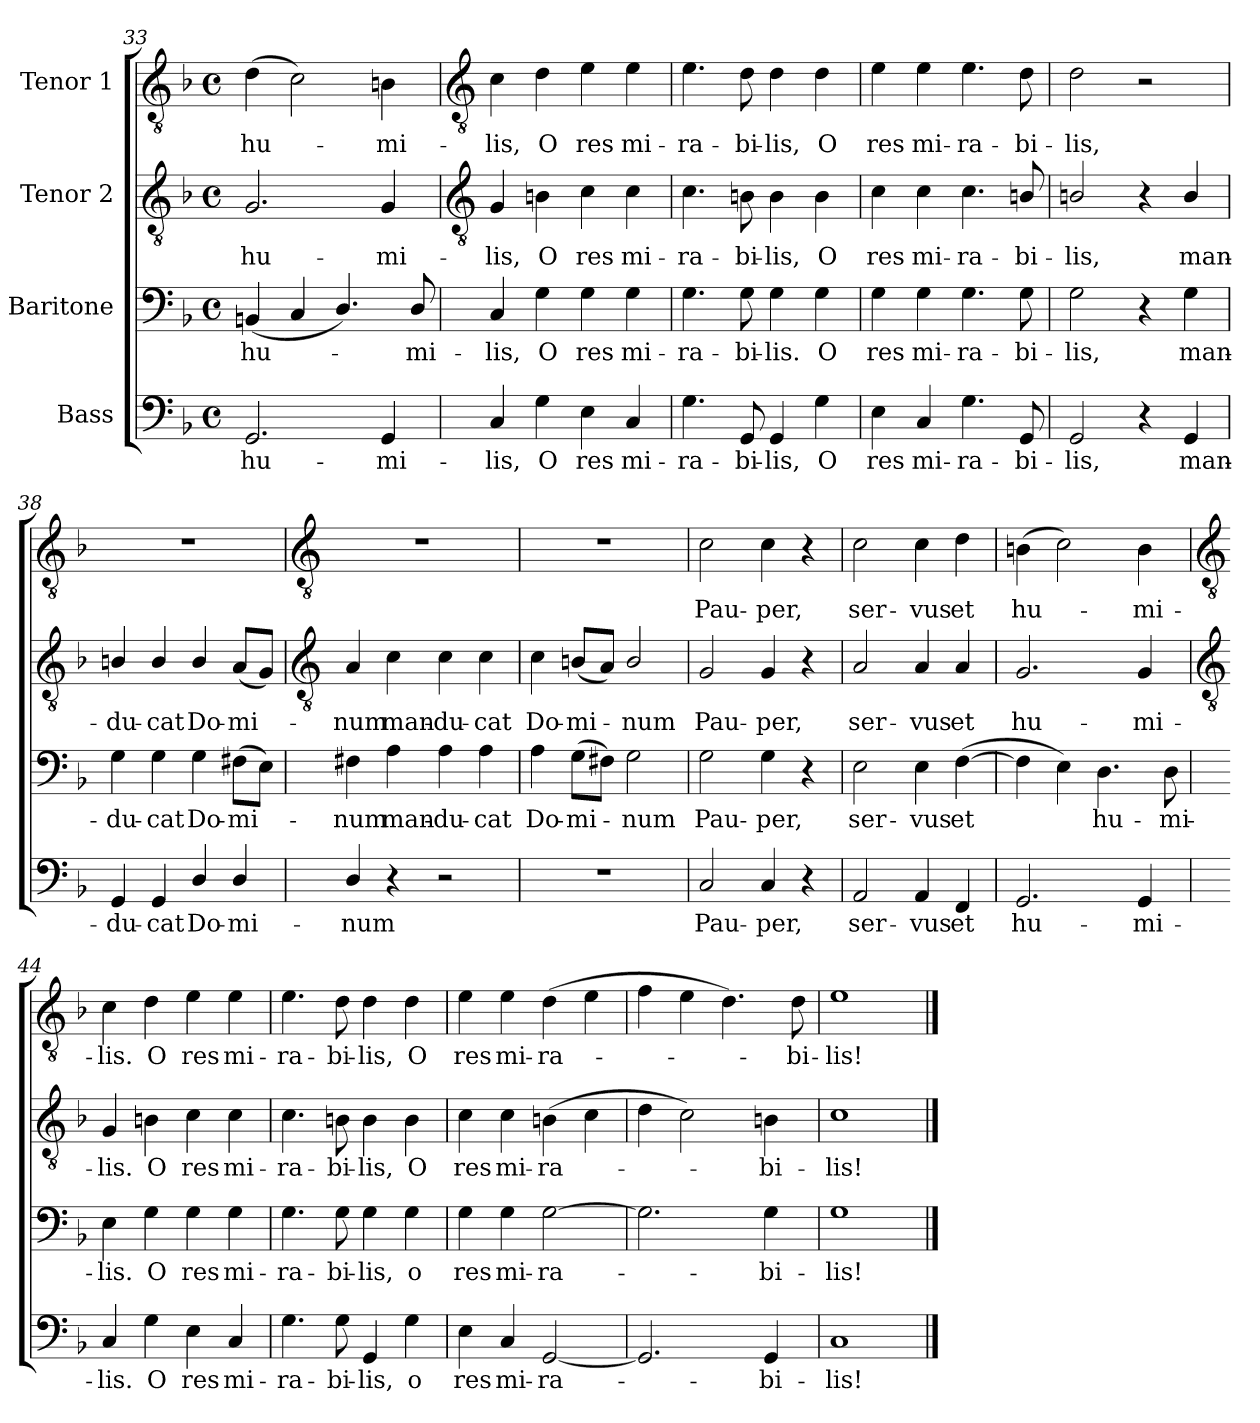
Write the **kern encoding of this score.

**kern	**text	**kern	**text	**kern	**text	**kern	**text
*part4	*part4	*part3	*part3	*part2	*part2	*part1	*part1
*staff4	*staff4	*staff3	*staff3	*staff2	*staff2	*staff1	*staff1
*I"Bass	*	*I"Baritone	*	*I"Tenor 2	*	*I"Tenor 1	*
*clefF4	*	*clefF4	*	*clefGv2	*	*clefGv2	*
*k[b-]	*	*k[b-]	*	*k[b-]	*	*k[b-]	*
*F:	*	*F:	*	*F:	*	*F:	*
*M4/4	*	*M4/4	*	*M4/4	*	*M4/4	*
*met(c)	*	*met(c)	*	*met(c)	*	*met(c)	*
=33	=33	=33	=33	=33	=33	=33	=33
!	!LO:LY:b	!	!LO:LY:b	!	!LO:LY:b	!	!LO:LY:b
2.GG	hu-	(<4BBn	hu-	2.G	hu-	(>4d	hu-
.	.	4C	.	.	.	2c)	.
.	.	4.D/)	.	.	.	.	.
!	!LO:LY:b	!	!	!	!LO:LY:b	!	!LO:LY:b
4GG	-mi-	.	.	4G	-mi-	4Bn	mi-
!	!	!	!LO:LY:b	!	!	!	!
.	.	8D/	mi-	.	.	.	.
!!LO:LB:g=z
=34	=34	=34	=34	=34	=34	=34	=34
*	*	*	*	*clefGv2	*	*clefGv2	*
!	!LO:LY:b	!	!LO:LY:b	!	!LO:LY:b	!	!LO:LY:b
4C	-lis,	4C	-lis,	4G	-lis,	4c	-lis,
!	!LO:LY:b	!	!LO:LY:b	!	!LO:LY:b	!	!LO:LY:b
4G	O	4G	O	4Bn	O	4d	O
!	!LO:LY:b	!	!LO:LY:b	!	!LO:LY:b	!	!LO:LY:b
4E	res	4G	res	4c	res	4e	res
!	!LO:LY:b	!	!LO:LY:b	!	!LO:LY:b	!	!LO:LY:b
4C	mi-	4G	mi-	4c	mi-	4e	mi-
=35	=35	=35	=35	=35	=35	=35	=35
!	!LO:LY:b	!	!LO:LY:b	!	!LO:LY:b	!	!LO:LY:b
4.G	-ra-	4.G	-ra-	4.c	-ra-	4.e	-ra-
!	!LO:LY:b	!	!LO:LY:b	!	!LO:LY:b	!	!LO:LY:b
8GG	-bi-	8G	-bi-	8Bn	-bi-	8d	-bi-
!	!LO:LY:b	!	!LO:LY:b	!	!LO:LY:b	!	!LO:LY:b
4GG	-lis,	4G	-lis.	4B	-lis,	4d	-lis,
!	!LO:LY:b	!	!LO:LY:b	!	!LO:LY:b	!	!LO:LY:b
4G	O	4G	O	4B	O	4d	O
=36	=36	=36	=36	=36	=36	=36	=36
!	!LO:LY:b	!	!LO:LY:b	!	!LO:LY:b	!	!LO:LY:b
4E	res	4G	res	4c	res	4e	res
!	!LO:LY:b	!	!LO:LY:b	!	!LO:LY:b	!	!LO:LY:b
4C	mi-	4G	mi-	4c	mi-	4e	mi-
!	!LO:LY:b	!	!LO:LY:b	!	!LO:LY:b	!	!LO:LY:b
4.G	-ra-	4.G	-ra-	4.c	-ra-	4.e	-ra-
!	!LO:LY:b	!	!LO:LY:b	!	!LO:LY:b	!	!LO:LY:b
8GG	-bi-	8G	-bi-	8Bn/	-bi-	8d	-bi-
=37	=37	=37	=37	=37	=37	=37	=37
!	!LO:LY:b	!	!LO:LY:b	!	!LO:LY:b	!	!LO:LY:b
2GG	-lis,	2G	-lis,	2Bn/	-lis,	2d	-lis,
4r	.	4r	.	4r	.	2r	.
!	!LO:LY:b	!	!LO:LY:b	!	!LO:LY:b	!	!
4GG	man-	4G	man-	4B/	man-	.	.
=38	=38	=38	=38	=38	=38	=38	=38
!	!LO:LY:b	!	!LO:LY:b	!	!LO:LY:b	!	!
4GG	-du-	4G	-du-	4Bn/	-du-	1r	.
!	!LO:LY:b	!	!LO:LY:b	!	!LO:LY:b	!	!
4GG	-cat	4G	-cat	4B/	-cat	.	.
!	!LO:LY:b	!	!LO:LY:b	!	!LO:LY:b	!	!
4D/	Do-	4G	Do-	4B/	Do-	.	.
!	!LO:LY:b	!	!LO:LY:b	!	!LO:LY:b	!	!
4D/	-mi-	(>8F#XL	-mi-	(<8AL	-mi-	.	.
.	.	8EJ)	.	8GJ)	.	.	.
!!LO:LB:g=z
=39	=39	=39	=39	=39	=39	=39	=39
*	*	*	*	*clefGv2	*	*clefGv2	*
!	!LO:LY:b	!	!LO:LY:b	!	!LO:LY:b	!	!
4D/	-num	4F#X	num	4A	num	1r	.
!	!	!	!LO:LY:b	!	!LO:LY:b	!	!
4r	.	4A	man-	4c	man-	.	.
!	!	!	!LO:LY:b	!	!LO:LY:b	!	!
2r	.	4A	-du-	4c	-du-	.	.
!	!	!	!LO:LY:b	!	!LO:LY:b	!	!
.	.	4A	-cat	4c	-cat	.	.
=40	=40	=40	=40	=40	=40	=40	=40
!	!	!	!LO:LY:b	!	!LO:LY:b	!	!
1r	.	4A	Do-	4c	Do-	1r	.
!	!	!	!LO:LY:b	!	!LO:LY:b	!	!
.	.	(>8GL	-mi-	(<8BnL	-mi-	.	.
.	.	8F#XJ)	.	8AJ)	.	.	.
!	!	!	!LO:LY:b	!	!LO:LY:b	!	!
.	.	2G	num	2B/	num	.	.
=41	=41	=41	=41	=41	=41	=41	=41
!	!LO:LY:b	!	!LO:LY:b	!	!LO:LY:b	!	!LO:LY:b
2C	Pau-	2G	Pau-	2G	Pau-	2c	Pau-
!	!LO:LY:b	!	!LO:LY:b	!	!LO:LY:b	!	!LO:LY:b
4C	-per,	4G	-per,	4G	-per,	4c	-per,
4r	.	4r	.	4r	.	4r	.
=42	=42	=42	=42	=42	=42	=42	=42
!	!LO:LY:b	!	!LO:LY:b	!	!LO:LY:b	!	!LO:LY:b
2AA	ser-	2E	ser-	2A	ser-	2c	ser-
!	!LO:LY:b	!	!LO:LY:b	!	!LO:LY:b	!	!LO:LY:b
4AA	-vus	4E	-vus	4A	-vus	4c	-vus
!	!LO:LY:b	!	!LO:LY:b	!	!LO:LY:b	!	!LO:LY:b
4FF	et	(>[4F	et	4A	et	4d	et
=43	=43	=43	=43	=43	=43	=43	=43
!	!LO:LY:b	!	!	!	!LO:LY:b	!	!LO:LY:b
2.GG	hu-	4F]	.	2.G	hu-	(>4Bn	hu-
.	.	4E)	.	.	.	2c)	.
!	!	!	!LO:LY:b	!	!	!	!
.	.	4.D	hu-	.	.	.	.
!	!LO:LY:b	!	!	!	!LO:LY:b	!	!LO:LY:b
4GG	-mi-	.	.	4G	-mi-	4B	mi-
!	!	!	!LO:LY:b	!	!	!	!
.	.	8D	-mi-	.	.	.	.
!!LO:LB:g=z
=44	=44	=44	=44	=44	=44	=44	=44
*	*	*	*	*clefGv2	*	*clefGv2	*
!	!LO:LY:b	!	!LO:LY:b	!	!LO:LY:b	!	!LO:LY:b
4C	-lis.	4E	-lis.	4G	-lis.	4c	-lis.
!	!LO:LY:b	!	!LO:LY:b	!	!LO:LY:b	!	!LO:LY:b
4G	O	4G	O	4Bn	O	4d	O
!	!LO:LY:b	!	!LO:LY:b	!	!LO:LY:b	!	!LO:LY:b
4E	res	4G	res	4c	res	4e	res
!	!LO:LY:b	!	!LO:LY:b	!	!LO:LY:b	!	!LO:LY:b
4C	mi-	4G	mi-	4c	mi-	4e	mi-
=45	=45	=45	=45	=45	=45	=45	=45
!	!LO:LY:b	!	!LO:LY:b	!	!LO:LY:b	!	!LO:LY:b
4.G	-ra-	4.G	-ra-	4.c	-ra-	4.e	-ra-
!	!LO:LY:b	!	!LO:LY:b	!	!LO:LY:b	!	!LO:LY:b
8G	-bi-	8G	-bi-	8Bn	-bi-	8d	-bi-
!	!LO:LY:b	!	!LO:LY:b	!	!LO:LY:b	!	!LO:LY:b
4GG	-lis,	4G	-lis,	4B	-lis,	4d	-lis,
!	!LO:LY:b	!	!LO:LY:b	!	!LO:LY:b	!	!LO:LY:b
4G	o	4G	o	4B	O	4d	O
=46	=46	=46	=46	=46	=46	=46	=46
!	!LO:LY:b	!	!LO:LY:b	!	!LO:LY:b	!	!LO:LY:b
4E	res	4G	res	4c	res	4e	res
!	!LO:LY:b	!	!LO:LY:b	!	!LO:LY:b	!	!LO:LY:b
4C	mi-	4G	mi-	4c	mi-	4e	mi-
!	!LO:LY:b	!	!LO:LY:b	!	!LO:LY:b	!	!LO:LY:b
[2GG	-ra-	[2G	-ra-	(>4Bn	-ra-	(>4d	-ra-
.	.	.	.	4c	.	4e	.
=47	=47	=47	=47	=47	=47	=47	=47
2.GG]	.	2.G]	.	4d	.	4f	.
.	.	.	.	2c)	.	4e	.
.	.	.	.	.	.	4.d)	.
!	!LO:LY:b	!	!LO:LY:b	!	!LO:LY:b	!	!
4GG	bi-	4G	bi-	4Bn	bi-	.	.
!	!	!	!	!	!	!	!LO:LY:b
.	.	.	.	.	.	8d	bi-
=48	=48	=48	=48	=48	=48	=48	=48
!	!LO:LY:b	!	!LO:LY:b	!	!LO:LY:b	!	!LO:LY:b
1C	-lis!	1G	-lis!	1c	-lis!	1e	-lis!
==	==	==	==	==	==	==	==
*-	*-	*-	*-	*-	*-	*-	*-
